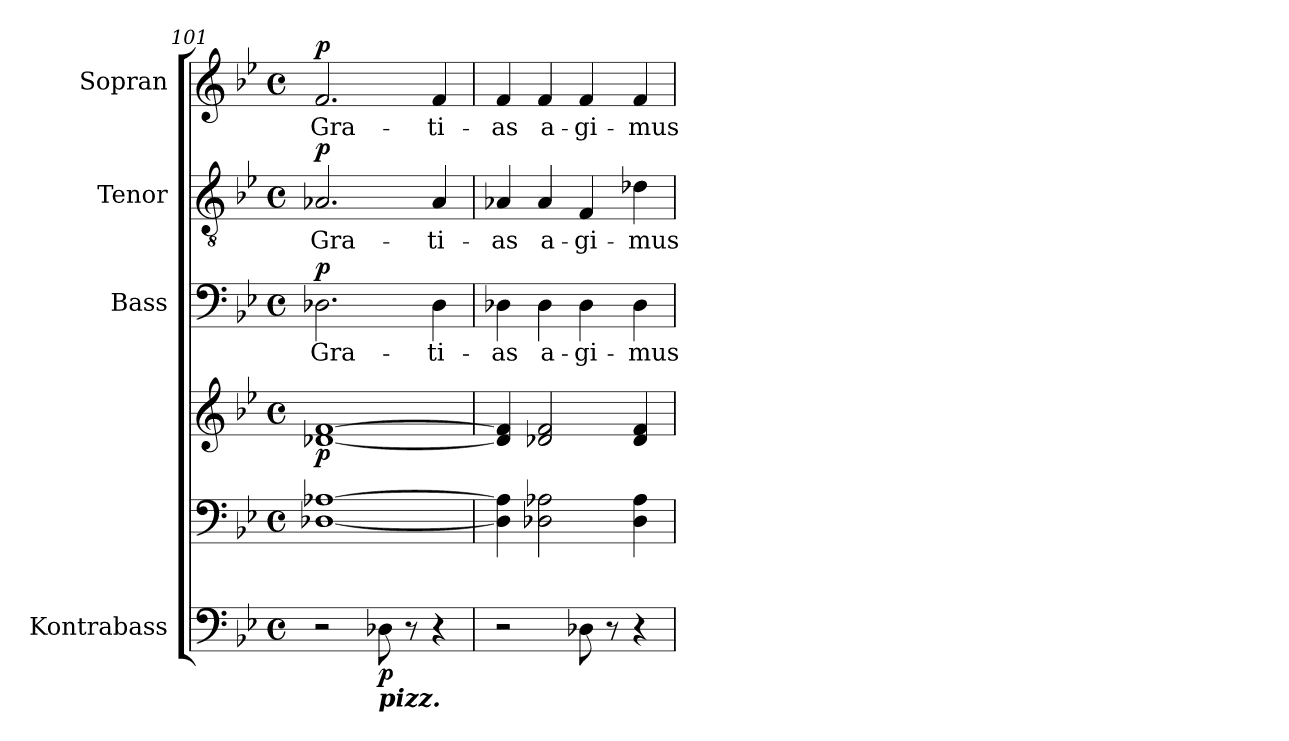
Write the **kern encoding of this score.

**kern	**dynam	**kern	**kern	**dynam	**kern	**text	**dynam	**kern	**text	**dynam	**kern	**text	**dynam
*part5	*part5	*part4	*part4	*part4	*part3	*part3	*part3	*part2	*part2	*part2	*part1	*part1	*part1
*staff6	*staff6	*staff5	*staff4	*staff4/5	*staff3	*staff3	*staff3	*staff2	*staff2	*staff2	*staff1	*staff1	*staff1
*I"Kontrabass	*	*	*	*	*I"Bass	*	*	*I"Tenor	*	*	*I"Sopran	*	*
*I'Kb.	*	*	*	*	*I'B.	*	*	*I'T.	*	*	*I'S.	*	*
*clefF4	*	*clefF4	*clefG2	*	*clefF4	*	*	*clefGv2	*	*	*clefG2	*	*
*ITrd7c12	*	*	*	*	*	*	*	*	*	*	*	*	*
*k[b-e-]	*	*k[b-e-]	*k[b-e-]	*	*k[b-e-]	*	*	*k[b-e-]	*	*	*k[b-e-]	*	*
*B-:	*	*B-:	*B-:	*	*B-:	*	*	*B-:	*	*	*B-:	*	*
*M4/4	*	*M4/4	*M4/4	*	*M4/4	*	*	*M4/4	*	*	*M4/4	*	*
*met(c)	*	*met(c)	*met(c)	*	*met(c)	*	*	*met(c)	*	*	*met(c)	*	*
=101	=101	=101	=101	=101	=101	=101	=101	=101	=101	=101	=101	=101	=101
!	!	!	!	!LO:DY:b	!	!LO:LY:b	!LO:DY:a	!	!LO:LY:b	!LO:DY:a	!	!LO:LY:b	!LO:DY:a
2r	.	[1D-X [1A-X	[1d-X [1f	p	2.D-X\	Gra-	p	2.A-X/	Gra-	p	2.f/	Gra-	p
!LO:TX:b:Bi:t=pizz.	!	!	!	!	!	!	!	!	!	!	!	!	!
!	!LO:DY:b	!	!	!	!	!	!	!	!	!	!	!	!
8DD-X\	p	.	.	.	.	.	.	.	.	.	.	.	.
8r	.	.	.	.	.	.	.	.	.	.	.	.	.
!	!	!	!	!	!	!LO:LY:b	!	!	!LO:LY:b	!	!	!LO:LY:b	!
4r	.	.	.	.	4D-\	-ti-	.	4A-/	-ti-	.	4f/	-ti-	.
=102	=102	=102	=102	=102	=102	=102	=102	=102	=102	=102	=102	=102	=102
!	!	!	!	!	!	!LO:LY:b	!	!	!LO:LY:b	!	!	!LO:LY:b	!
2r	.	4D-\] 4A-\]	4d-/] 4f/]	.	4D-X\	-as	.	4A-X/	-as	.	4f/	-as	.
!	!	!	!	!	!	!LO:LY:b	!	!	!LO:LY:b	!	!	!LO:LY:b	!
.	.	2D-X\ 2A-X\	2d-X/ 2f/	.	4D-\	a-	.	4A-/	a-	.	4f/	a-	.
!	!	!	!	!	!	!LO:LY:b	!	!	!LO:LY:b	!	!	!LO:LY:b	!
8DD-X\	.	.	.	.	4D-\	-gi-	.	4F/	-gi-	.	4f/	-gi-	.
8r	.	.	.	.	.	.	.	.	.	.	.	.	.
!	!	!	!	!	!	!LO:LY:b	!	!	!LO:LY:b	!	!	!LO:LY:b	!
4r	.	4D-\ 4A-\	4d-/ 4f/	.	4D-\	-mus	.	4d-X\	-mus	.	4f/	-mus	.
=	=	=	=	=	=	=	=	=	=	=	=	=	=
*-	*-	*-	*-	*-	*-	*-	*-	*-	*-	*-	*-	*-	*-
